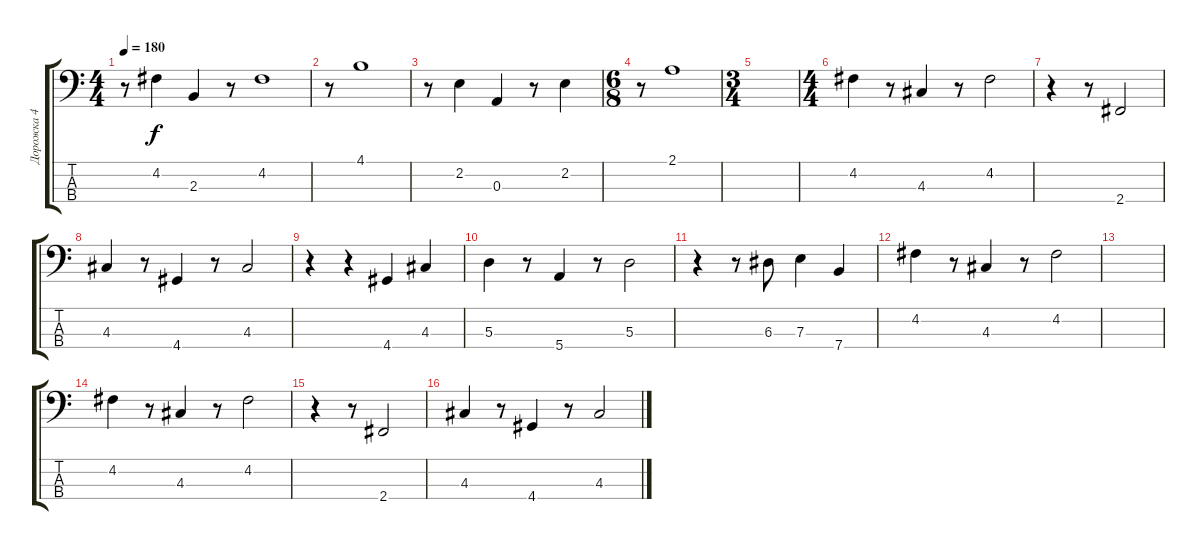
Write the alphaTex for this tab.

\track ("Дорожка 4" "Дорожка 4") {instrument electricbassfinger}
\staff {score tabs}
\tuning (G2 D2 A1 E1) {hide}
\ts (4 4)
\tempo 180
\clef f4
\ks c
r.8{dy f} 4.2.4 2.3.4 r.8 4.2.1 |
r.8 4.1.1 |
r.8 2.2.4 0.3.4 r.8 2.2.4 |
\ts (6 8)
r.8 2.1.1 |
\ts (3 4)
|
\ts (4 4)
4.2.4 r.8 4.3.4 r.8 4.2.2 |
r.4 r.8 2.4.2 |
4.3.4 r.8 4.4.4 r.8 4.3.2 |
r.4 r.4 4.4.4 4.3.4 |
5.3.4 r.8 5.4.4 r.8 5.3.2 |
r.4 r.8 6.3.8 7.3.4 7.4.4 |
4.2.4 r.8 4.3.4 r.8 4.2.2 |
|
4.2.4 r.8 4.3.4 r.8 4.2.2 |
r.4 r.8 2.4.2 |
4.3.4 r.8 4.4.4 r.8 4.3.2
